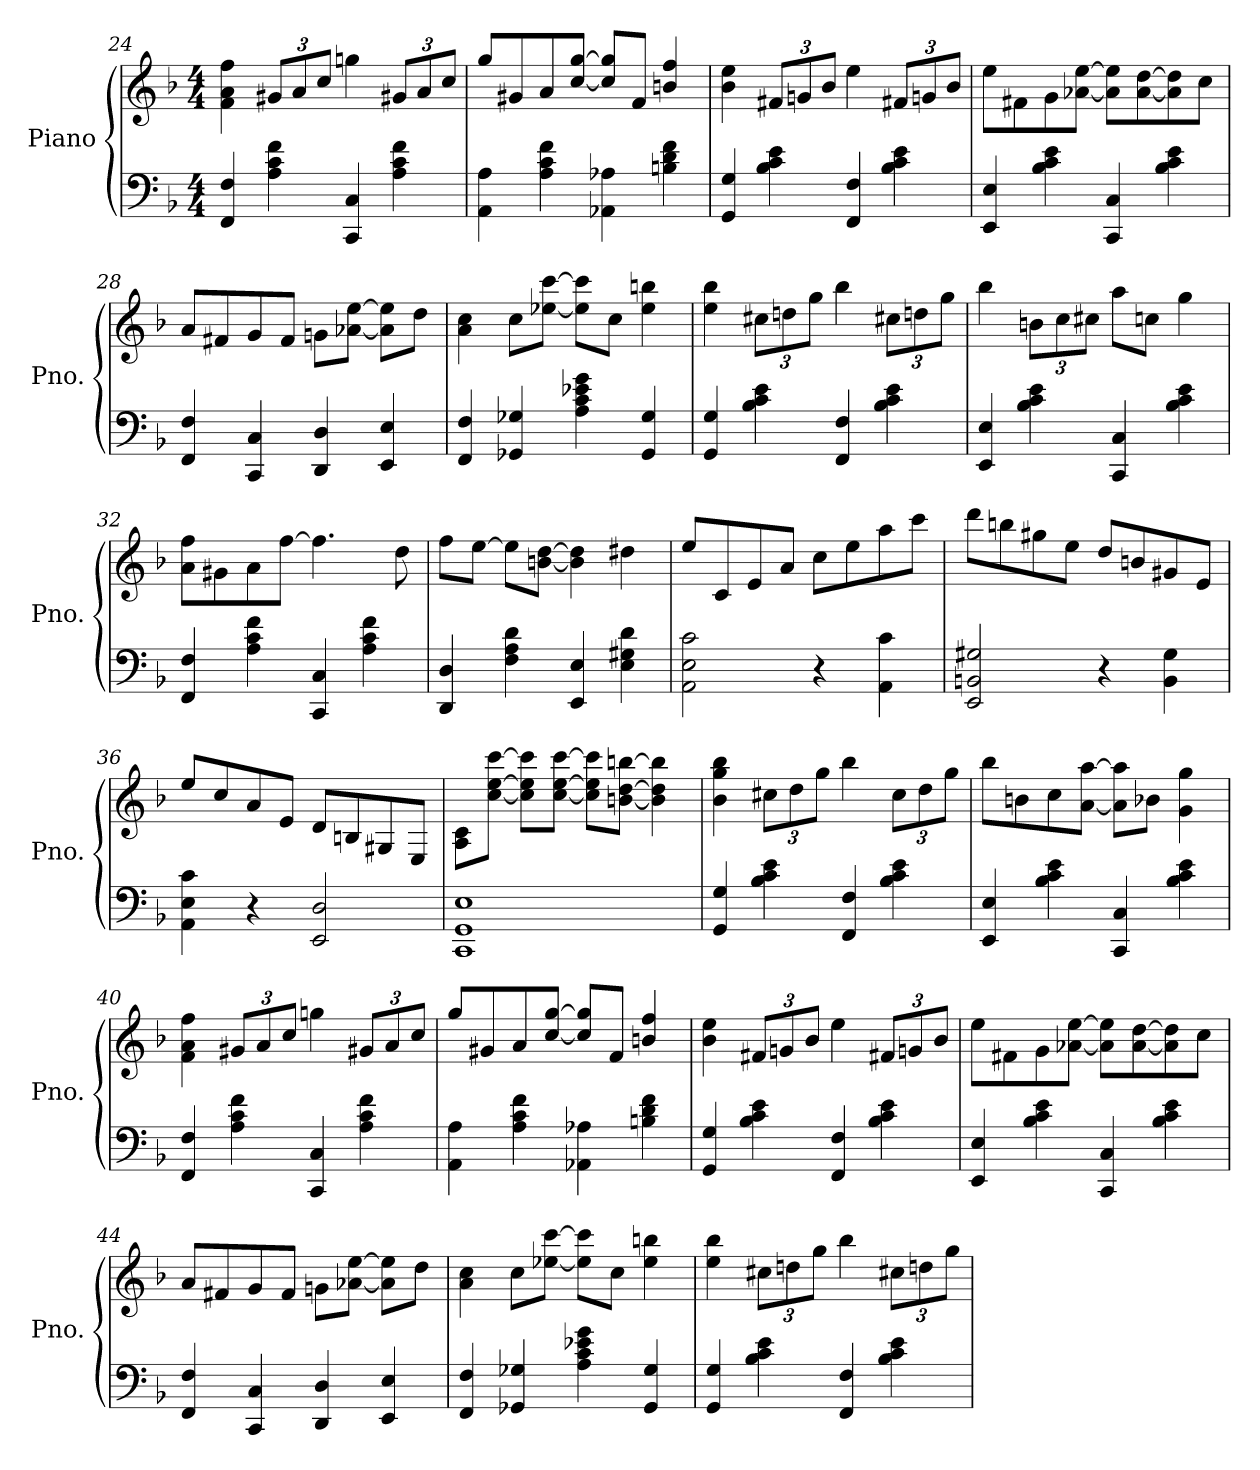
**kern	**kern
*part1	*part1
*staff2	*staff1
*I"Piano	*
*I'Pno.	*
*clefF4	*clefG2
*k[b-]	*k[b-]
*M4/4	*M4/4
=24	=24
4FF/ 4F/	4f\ 4a\ 4ff\
*	*Xbrackettup
4A\ 4c\ 4f\	12g#X/L
.	12a/
.	12cc/J
4CC/ 4C/	4ggn\
4A\ 4c\ 4f\	12g#X/L
.	12a/
.	12cc/J
!!LO:LB:g=z
=25	=25
4AA\ 4A\	8gg/L
.	8g#X/
4A\ 4c\ 4f\	8a/
.	[8cc/ [8gg/J
4AA-X\ 4A-X\	8cc/] 8gg/]L
.	8f/J
4Bn\ 4d\ 4f\	4bn/ 4ff/
=26	=26
4GG/ 4G/	4b-\ 4ee\
4B-\ 4c\ 4e\	12f#X/L
.	12gn/
.	12b-/J
4FF/ 4F/	4ee\
4B-\ 4c\ 4e\	12f#X/L
.	12gn/
.	12b-/J
=27	=27
4EE/ 4E/	8ee\L
.	8f#X\
4B-\ 4c\ 4e\	8g\
.	[8a-X\ [8ee\J
4CC/ 4C/	8a-\] 8ee\]L
.	[8a-\ [8dd\
4B-\ 4c\ 4e\	8a-\] 8dd\]
.	8cc\J
=28	=28
4FF/ 4F/	8a/L
.	8f#X/
4CC/ 4C/	8g/
.	8f#/J
4DD/ 4D/	8gn\L
.	[8a-X\ [8ee\J
4EE/ 4E/	8a-\] 8ee\]L
.	8dd\J
!!LO:LB:g=z
=29	=29
4FF/ 4F/	4a\ 4cc\
4GG-X/ 4G-X/	8cc\L
.	[8ee-X\ [8ccc\J
4A\ 4c\ 4e-X\ 4g\	8ee-\] 8ccc\]L
.	8cc\J
4GG-/ 4G-/	4ee-\ 4bbn\
=30	=30
4GG/ 4G/	4ee\ 4bb-\
4B-\ 4c\ 4e\	12cc#X\L
.	12ddn\
.	12gg\J
4FF/ 4F/	4bb-\
4B-\ 4c\ 4e\	12cc#X\L
.	12ddn\
.	12gg\J
=31	=31
4EE/ 4E/	4bb-\
4B-\ 4c\ 4e\	12bn\L
.	12cc\
.	12cc#X\J
4CC/ 4C/	8aa\L
.	8ccn\J
4B-\ 4c\ 4e\	4gg\
=32	=32
4FF/ 4F/	8a\ 8ff\L
.	8g#X\
4A\ 4c\ 4f\	8a\
.	[8ff\J
4CC/ 4C/	4.ff\]
4A\ 4c\ 4f\	.
.	8dd\
!!LO:LB:g=z
=33	=33
4DD/ 4D/	8ff\L
.	[8ee\J
4F\ 4A\ 4d\	8ee\L]
.	[8bn\ [8dd\J
4EE/ 4E/	4b\] 4dd\]
4E\ 4G#X\ 4d\	4dd#X\
=34	=34
2AA\ 2E\ 2c\	8ee/L
.	8c/
.	8e/
.	8a/J
4r	8cc\L
.	8ee\
4AA\ 4c\	8aa\
.	8ccc\J
=35	=35
2EE/ 2BBn/ 2G#X/	8ddd\L
.	8bbn\
.	8gg#X\
.	8ee\J
4r	8dd/L
.	8bn/
4BB\ 4G#\	8g#X/
.	8e/J
=36	=36
4AA\ 4E\ 4c\	8ee/L
.	8cc/
4r	8a/
.	8e/J
2EE/ 2D/	8d/L
.	8Bn/
.	8G#X/
.	8E/J
!!LO:LB:g=z
=37	=37
1CC 1GG 1E	8A\ 8c\L
.	[8cc\ [8ee\ [8ccc\J
.	8cc\] 8ee\] 8ccc\]L
.	[8cc\ [8ee\ [8ccc\J
.	8cc\] 8ee\] 8ccc\]L
.	[8bn\ [8dd\ [8bbn\J
.	4b\] 4dd\] 4bb\]
=38	=38
4GG/ 4G/	4b-\ 4gg\ 4bb-\
4B-\ 4c\ 4e\	12cc#X\L
.	12dd\
.	12gg\J
4FF/ 4F/	4bb-\
4B-\ 4c\ 4e\	12cc#\L
.	12dd\
.	12gg\J
=39	=39
4EE/ 4E/	8bb-\L
.	8bn\
4B-\ 4c\ 4e\	8cc\
.	[8a\ [8aa\J
4CC/ 4C/	8a\] 8aa\]L
.	8b-X\J
4B-\ 4c\ 4e\	4g\ 4gg\
=40	=40
4FF/ 4F/	4f\ 4a\ 4ff\
4A\ 4c\ 4f\	12g#X/L
.	12a/
.	12cc/J
4CC/ 4C/	4ggn\
4A\ 4c\ 4f\	12g#X/L
.	12a/
.	12cc/J
!!LO:PB:g=z
=41	=41
4AA\ 4A\	8gg/L
.	8g#X/
4A\ 4c\ 4f\	8a/
.	[8cc/ [8gg/J
4AA-X\ 4A-X\	8cc/] 8gg/]L
.	8f/J
4Bn\ 4d\ 4f\	4bn/ 4ff/
=42	=42
4GG/ 4G/	4b-\ 4ee\
4B-\ 4c\ 4e\	12f#X/L
.	12gn/
.	12b-/J
4FF/ 4F/	4ee\
4B-\ 4c\ 4e\	12f#X/L
.	12gn/
.	12b-/J
=43	=43
4EE/ 4E/	8ee\L
.	8f#X\
4B-\ 4c\ 4e\	8g\
.	[8a-X\ [8ee\J
4CC/ 4C/	8a-\] 8ee\]L
.	[8a-\ [8dd\
4B-\ 4c\ 4e\	8a-\] 8dd\]
.	8cc\J
=44	=44
4FF/ 4F/	8a/L
.	8f#X/
4CC/ 4C/	8g/
.	8f#/J
4DD/ 4D/	8gn\L
.	[8a-X\ [8ee\J
4EE/ 4E/	8a-\] 8ee\]L
.	8dd\J
!!LO:LB:g=z
=45	=45
4FF/ 4F/	4a\ 4cc\
4GG-X/ 4G-X/	8cc\L
.	[8ee-X\ [8ccc\J
4A\ 4c\ 4e-X\ 4g\	8ee-\] 8ccc\]L
.	8cc\J
4GG-/ 4G-/	4ee-\ 4bbn\
=46	=46
4GG/ 4G/	4ee\ 4bb-\
4B-\ 4c\ 4e\	12cc#X\L
.	12ddn\
.	12gg\J
4FF/ 4F/	4bb-\
4B-\ 4c\ 4e\	12cc#X\L
.	12ddn\
.	12gg\J
=	=
*-	*-
